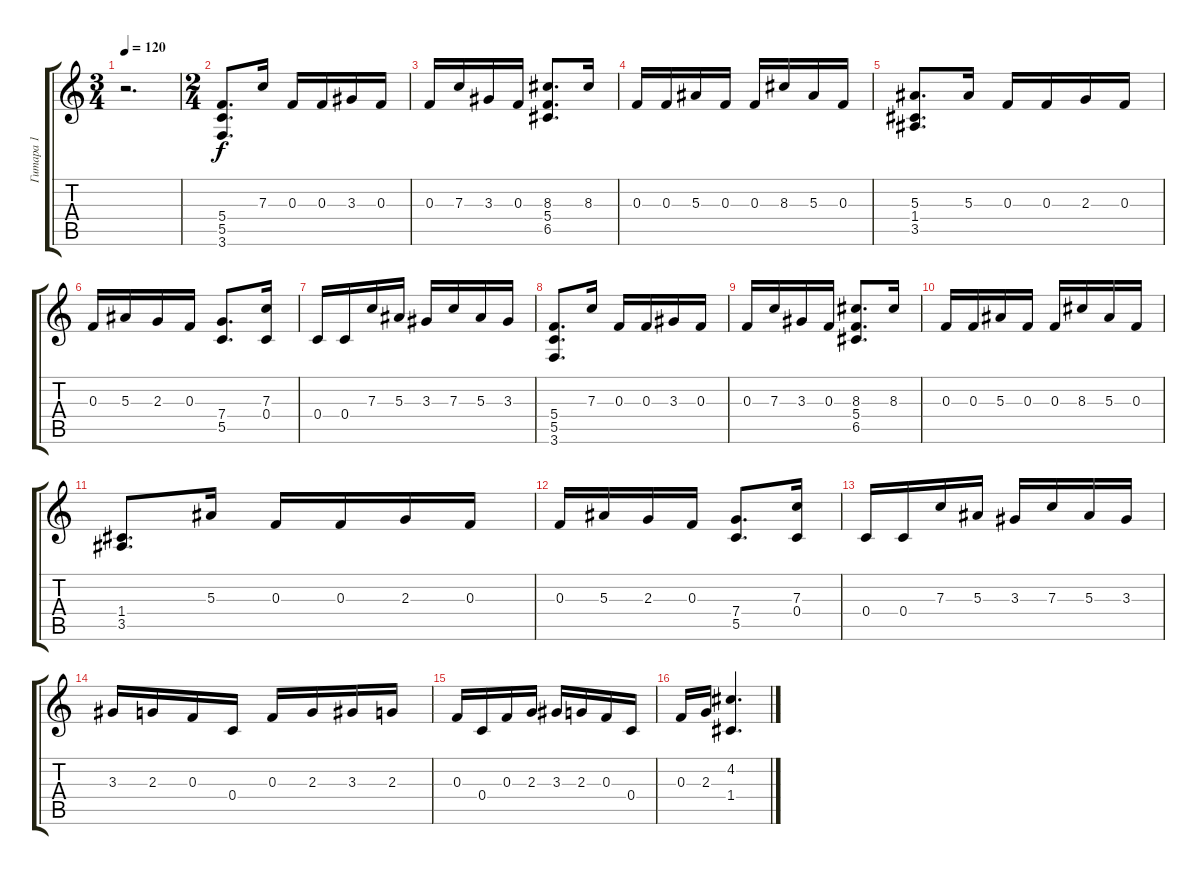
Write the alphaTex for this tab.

\track ("Гитара 1" "Гитара 1") {instrument distortionguitar}
\staff {score tabs}
\tuning (D4 A3 F3 C3 G2 D2) {hide}
\ts (3 4)
\tempo 120
\clef g2
\ks c
r.2{d dy f instrument distortionguitar} |
\ts (2 4)
(5.4 5.5 3.6).8{d} 7.3.16 0.3.16 0.3.16 3.3.16 0.3.16 |
0.3.16 7.3.16 3.3.16 0.3.16 (8.3 5.4 6.5).8{d} 8.3.16 |
0.3.16 0.3.16 5.3.16 0.3.16 0.3.16 8.3.16 5.3.16 0.3.16 |
(5.3 1.4 3.5).8{d} 5.3.16 0.3.16 0.3.16 2.3.16 0.3.16 |
0.3.16 5.3.16 2.3.16 0.3.16 (7.4 5.5).8{d} (7.3 0.4).16 |
0.4.16 0.4.16 7.3.16 5.3.16 3.3.16 7.3.16 5.3.16 3.3.16 |
(5.4 5.5 3.6).8{d} 7.3.16 0.3.16 0.3.16 3.3.16 0.3.16 |
0.3.16 7.3.16 3.3.16 0.3.16 (8.3 5.4 6.5).8{d} 8.3.16 |
0.3.16 0.3.16 5.3.16 0.3.16 0.3.16 8.3.16 5.3.16 0.3.16 |
(1.4 3.5).8{d} 5.3.16 0.3.16 0.3.16 2.3.16 0.3.16 |
0.3.16 5.3.16 2.3.16 0.3.16 (7.4 5.5).8{d} (7.3 0.4).16 |
0.4.16 0.4.16 7.3.16 5.3.16 3.3.16 7.3.16 5.3.16 3.3.16 |
3.3.16 2.3.16 0.3.16 0.4.16 0.3.16 2.3.16 3.3.16 2.3.16 |
0.3.16 0.4.16 0.3.16 2.3.16 3.3.16 2.3.16 0.3.16 0.4.16 |
0.3.16 2.3.16 (4.2 1.4).4{d}
